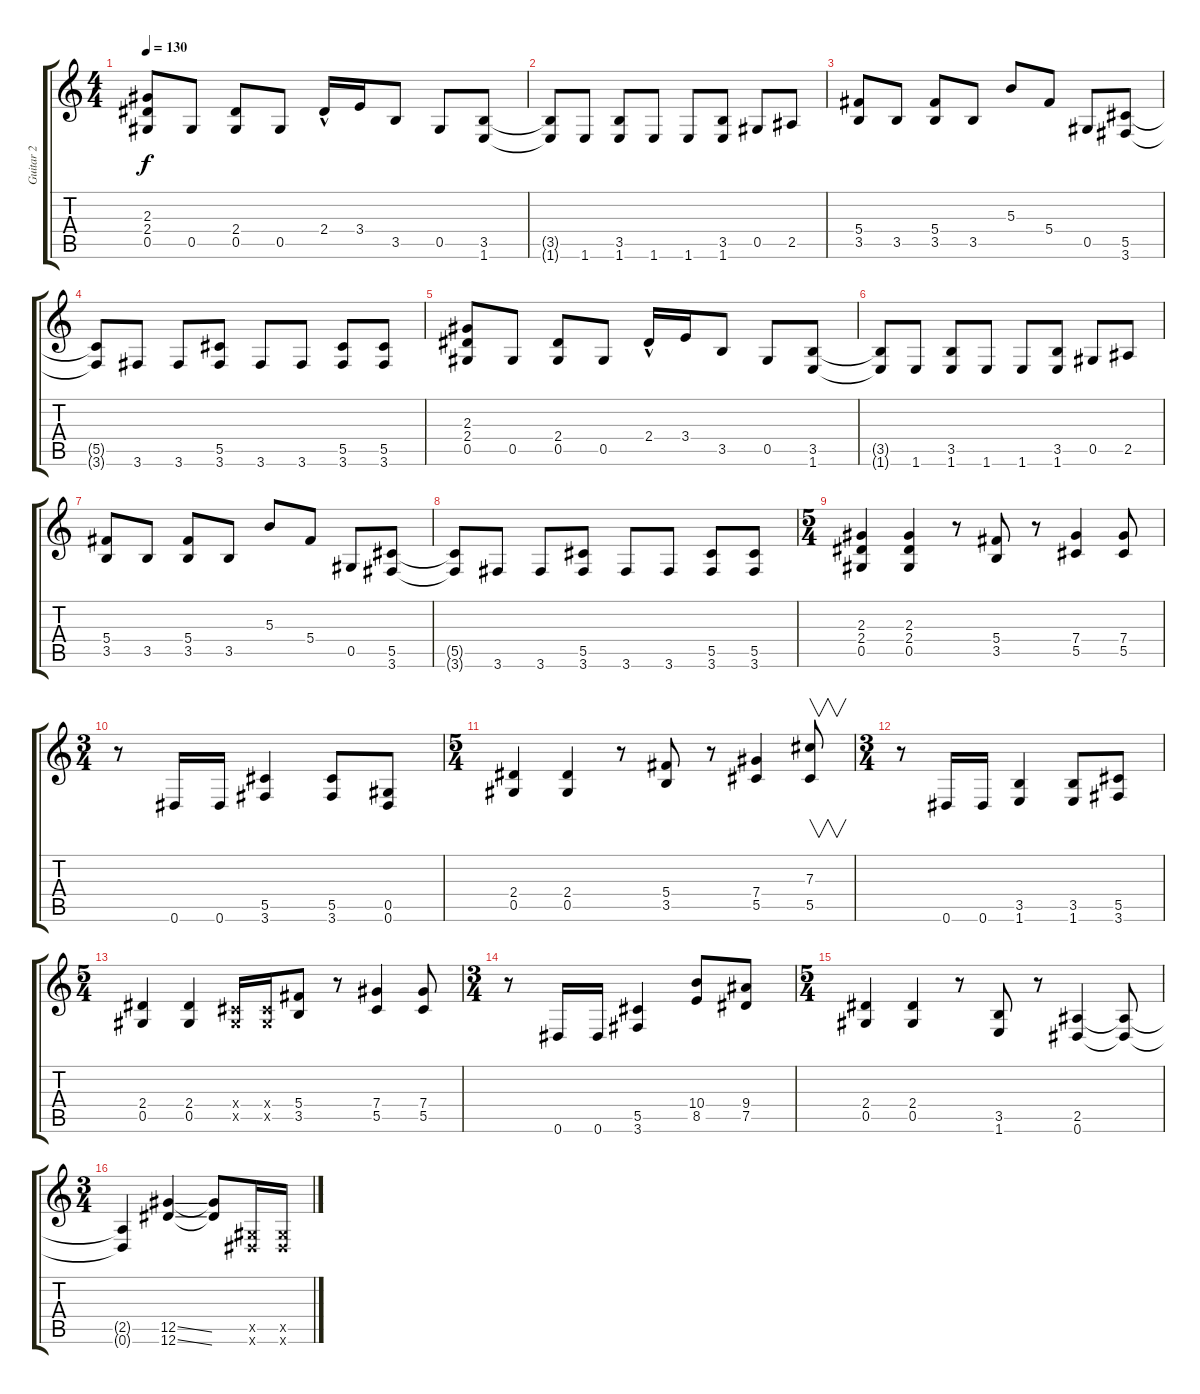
\track ("Guitar 2" "Guitar 2") {instrument distortionguitar}
\staff {score tabs}
\tuning (Eb4 Bb3 Gb3 Db3 Ab2 Eb2) {hide}
\ts (4 4)
\tempo 130
\clef g2
\ks c
(2.3 2.4 0.5).8{dy f} 0.5.8 (2.4 0.5).8 0.5.8 2.4{hac}.16 3.4.16 3.5.8 0.5.8 (3.5 1.6).8 |
(3.5{t} 1.6{t}).8 1.6.8 (3.5 1.6).8 1.6.8 1.6.8 (3.5 1.6).8 0.5.8 2.5.8 |
(5.4 3.5).8 3.5.8 (5.4 3.5).8 3.5.8 5.3.8 5.4.8 0.5.8 (5.5 3.6).8 |
(5.5{t} 3.6{t}).8 3.6.8 3.6.8 (5.5 3.6).8 3.6.8 3.6.8 (5.5 3.6).8 (5.5 3.6).8 |
(2.3 2.4 0.5).8 0.5.8 (2.4 0.5).8 0.5.8 2.4{hac}.16 3.4.16 3.5.8 0.5.8 (3.5 1.6).8 |
(3.5{t} 1.6{t}).8 1.6.8 (3.5 1.6).8 1.6.8 1.6.8 (3.5 1.6).8 0.5.8 2.5.8 |
(5.4 3.5).8 3.5.8 (5.4 3.5).8 3.5.8 5.3.8 5.4.8 0.5.8 (5.5 3.6).8 |
(5.5{t} 3.6{t}).8 3.6.8 3.6.8 (5.5 3.6).8 3.6.8 3.6.8 (5.5 3.6).8 (5.5 3.6).8 |
\ts (5 4)
(2.3 2.4 0.5).4 (2.3 2.4 0.5).4 r.8 (5.4 3.5).8 r.8 (7.4 5.5).4 (7.4 5.5).8 |
\ts (3 4)
r.8 0.6.16 0.6.16 (5.5 3.6).4 (5.5 3.6).8 (0.5 0.6).8 |
\ts (5 4)
(2.4 0.5).4 (2.4 0.5).4 r.8 (5.4 3.5).8 r.8 (7.4 5.5).4 (7.3 5.5).8{v} |
\ts (3 4)
r.8 0.6.16 0.6.16 (3.5 1.6).4 (3.5 1.6).8 (5.5 3.6).8 |
\ts (5 4)
(2.4 0.5).4 (2.4 0.5).4 (0.4{x} 0.5{x}).16 (0.4{x} 0.5{x}).16 (5.4 3.5).8 r.8 (7.4 5.5).4 (7.4 5.5).8 |
\ts (3 4)
r.8 0.6.16 0.6.16 (5.5 3.6).4 (10.4 8.5).8 (9.4 7.5).8 |
\ts (5 4)
(2.4 0.5).4 (2.4 0.5).4 r.8 (3.5 1.6).8 r.8 (2.5 0.6).4 (2.5{t} 0.6{t}).8 |
\ts (3 4)
(2.5{t} 0.6{t}).4 (12.5{ss} 12.6{ss}).4 (12.5{t} 12.6{t}).8 (0.5{x} 0.6{x}).16 (0.5{x} 0.6{x}).16
